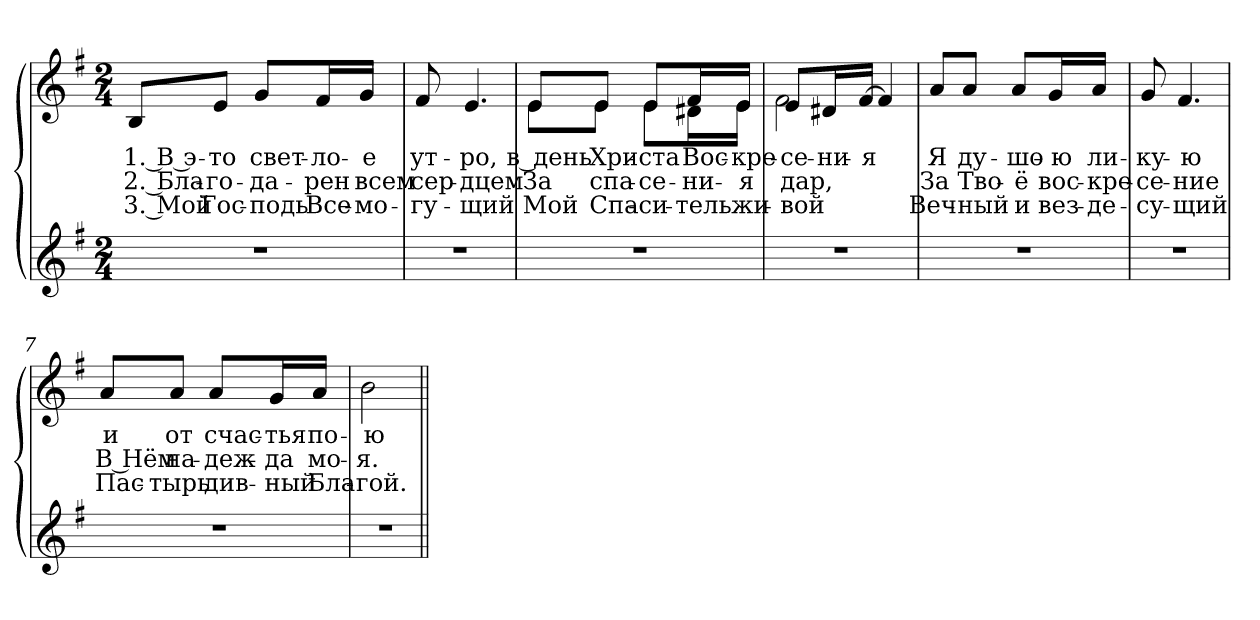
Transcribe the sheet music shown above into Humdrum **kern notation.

**kern	**kern	**text	**text	**text
*part1	*part1	*part1	*part1	*part1
*staff2	*staff1	*staff1	*staff1	*staff1
!!LO:PB:g=z
*clefG2	*clefG2	*	*	*
*k[f#]	*k[f#]	*	*	*
*e:	*e:	*	*	*
*M2/4	*M2/4	*	*	*
*MM66	*MM66	*	*	*
=1	=1	=1	=1	=1
!LO:N:vis=1	!	!	!	!
!	!	!LO:LY:b:color=#000000	!LO:LY:b:color=#000000	!LO:LY:b:color=#000000
2r	8Bi/L	1. В э-	-2. Бла-	3. Мой
!	!	!LO:LY:b:color=#000000	!LO:LY:b:color=#000000	!LO:LY:b:color=#000000
.	8ei/J	-то	го-	Гос-
!	!	!LO:LY:b:color=#000000	!LO:LY:b:color=#000000	!LO:LY:b:color=#000000
.	8gi/L	-свет-	-да-	-подь
!	!	!LO:LY:b:color=#000000	!LO:LY:b:color=#000000	!LO:LY:b:color=#000000
.	16f#i/L	-ло-	-рен	Все-
!	!	!LO:LY:b:color=#000000	!LO:LY:b:color=#000000	!LO:LY:b:color=#000000
.	16gi/JJ	е	всем	-мо-
=2	=2	=2	=2	=2
!LO:N:vis=1	!	!	!	!
!	!	!LO:LY:b:color=#000000	!LO:LY:b:color=#000000	!LO:LY:b:color=#000000
2r	8f#i/	ут-	-сер-	-гу-
!	!	!LO:LY:b:color=#000000	!LO:LY:b:color=#000000	!LO:LY:b:color=#000000
.	4.ei/	-ро,	дцем	-щий
=3	=3	=3	=3	=3
!LO:N:vis=1	!	!	!	!
!	!	!LO:LY:b:color=#000000	!LO:LY:b:color=#000000	!LO:LY:b:color=#000000
*	*^	*	*	*
2r	8ei/L	8ei\L	в день	За	Мой
!	!	!	!LO:LY:b:color=#000000	!LO:LY:b:color=#000000	!LO:LY:b:color=#000000
.	8ei/J	8ei\J	Хри-	-спа-	Спа-
!	!	!	!LO:LY:b:color=#000000	!LO:LY:b:color=#000000	!LO:LY:b:color=#000000
.	8ei/L	8ei\L	-ста	се-	-си-
!	!	!	!LO:LY:b:color=#000000	!LO:LY:b:color=#000000	!LO:LY:b:color=#000000
.	16f#i/L	16d#Xi\L	-Вос-	-ни-	-тель
!	!	!	!LO:LY:b:color=#000000	!LO:LY:b:color=#000000	!LO:LY:b:color=#000000
.	16ei/JJ	16ei\JJ	-кре-	-я	жи-
=4	=4	=4	=4	=4	=4
!LO:N:vis=1	!	!	!	!	!
!	!	!	!LO:LY:b:color=#000000	!LO:LY:b:color=#000000	!LO:LY:b:color=#000000
2r	8ei/L	2f#i\	се-	-дар,	-вой
!	!	!	!LO:LY:b:color=#000000	!	!
.	16d#Xi/L	.	ни-	.	.
!	!	!	!LO:LY:b:color=#000000	!	!
.	[>16f#i/JJ	.	-я	.	.
.	4f#i/]	.	.	.	.
*	*v	*v	*	*	*
!!LO:LB:g=z
=5	=5	=5	=5	=5
!LO:N:vis=1	!	!	!	!
!	!	!LO:LY:b:color=#000000	!LO:LY:b:color=#000000	!LO:LY:b:color=#000000
2r	8ai/L	Я	За	Веч-
!	!	!LO:LY:b:color=#000000	!LO:LY:b:color=#000000	!LO:LY:b:color=#000000
.	8ai/J	ду-	-Тво-	-ный
!	!	!LO:LY:b:color=#000000	!LO:LY:b:color=#000000	!LO:LY:b:color=#000000
.	8ai/L	-шо-	-ё	и
!	!	!LO:LY:b:color=#000000	!LO:LY:b:color=#000000	!LO:LY:b:color=#000000
.	16gi/L	-ю	вос-	вез-
!	!	!LO:LY:b:color=#000000	!LO:LY:b:color=#000000	!LO:LY:b:color=#000000
.	16ai/JJ	ли-	-кре-	-де-
=6	=6	=6	=6	=6
!LO:N:vis=1	!	!	!	!
!	!	!LO:LY:b:color=#000000	!LO:LY:b:color=#000000	!LO:LY:b:color=#000000
2r	8gi/	ку-	-се-	-су-
!	!	!LO:LY:b:color=#000000	!LO:LY:b:color=#000000	!LO:LY:b:color=#000000
.	4.f#i/	-ю	ние	-щий
=7	=7	=7	=7	=7
!LO:N:vis=1	!	!	!	!
!	!	!LO:LY:b:color=#000000	!LO:LY:b:color=#000000	!LO:LY:b:color=#000000
2r	8ai/L	и	В Нём	Пас-
!	!	!LO:LY:b:color=#000000	!LO:LY:b:color=#000000	!LO:LY:b:color=#000000
.	8ai/J	от	на-	-тырь
!	!	!LO:LY:b:color=#000000	!LO:LY:b:color=#000000	!LO:LY:b:color=#000000
.	8ai/L	-счас-	-деж-	див-
!	!	!LO:LY:b:color=#000000	!LO:LY:b:color=#000000	!LO:LY:b:color=#000000
.	16gi/L	-тья	да	-ный
!	!	!LO:LY:b:color=#000000	!LO:LY:b:color=#000000	!LO:LY:b:color=#000000
.	16ai/JJ	по-	-мо-	Бла-
=8	=8	=8	=8	=8
!LO:N:vis=1	!	!	!	!
!	!	!LO:LY:b:color=#000000	!LO:LY:b:color=#000000	!LO:LY:b:color=#000000
2r	2bi\	-ю	я.	-гой.
=||	=||	=||	=||	=||
*-	*-	*-	*-	*-
